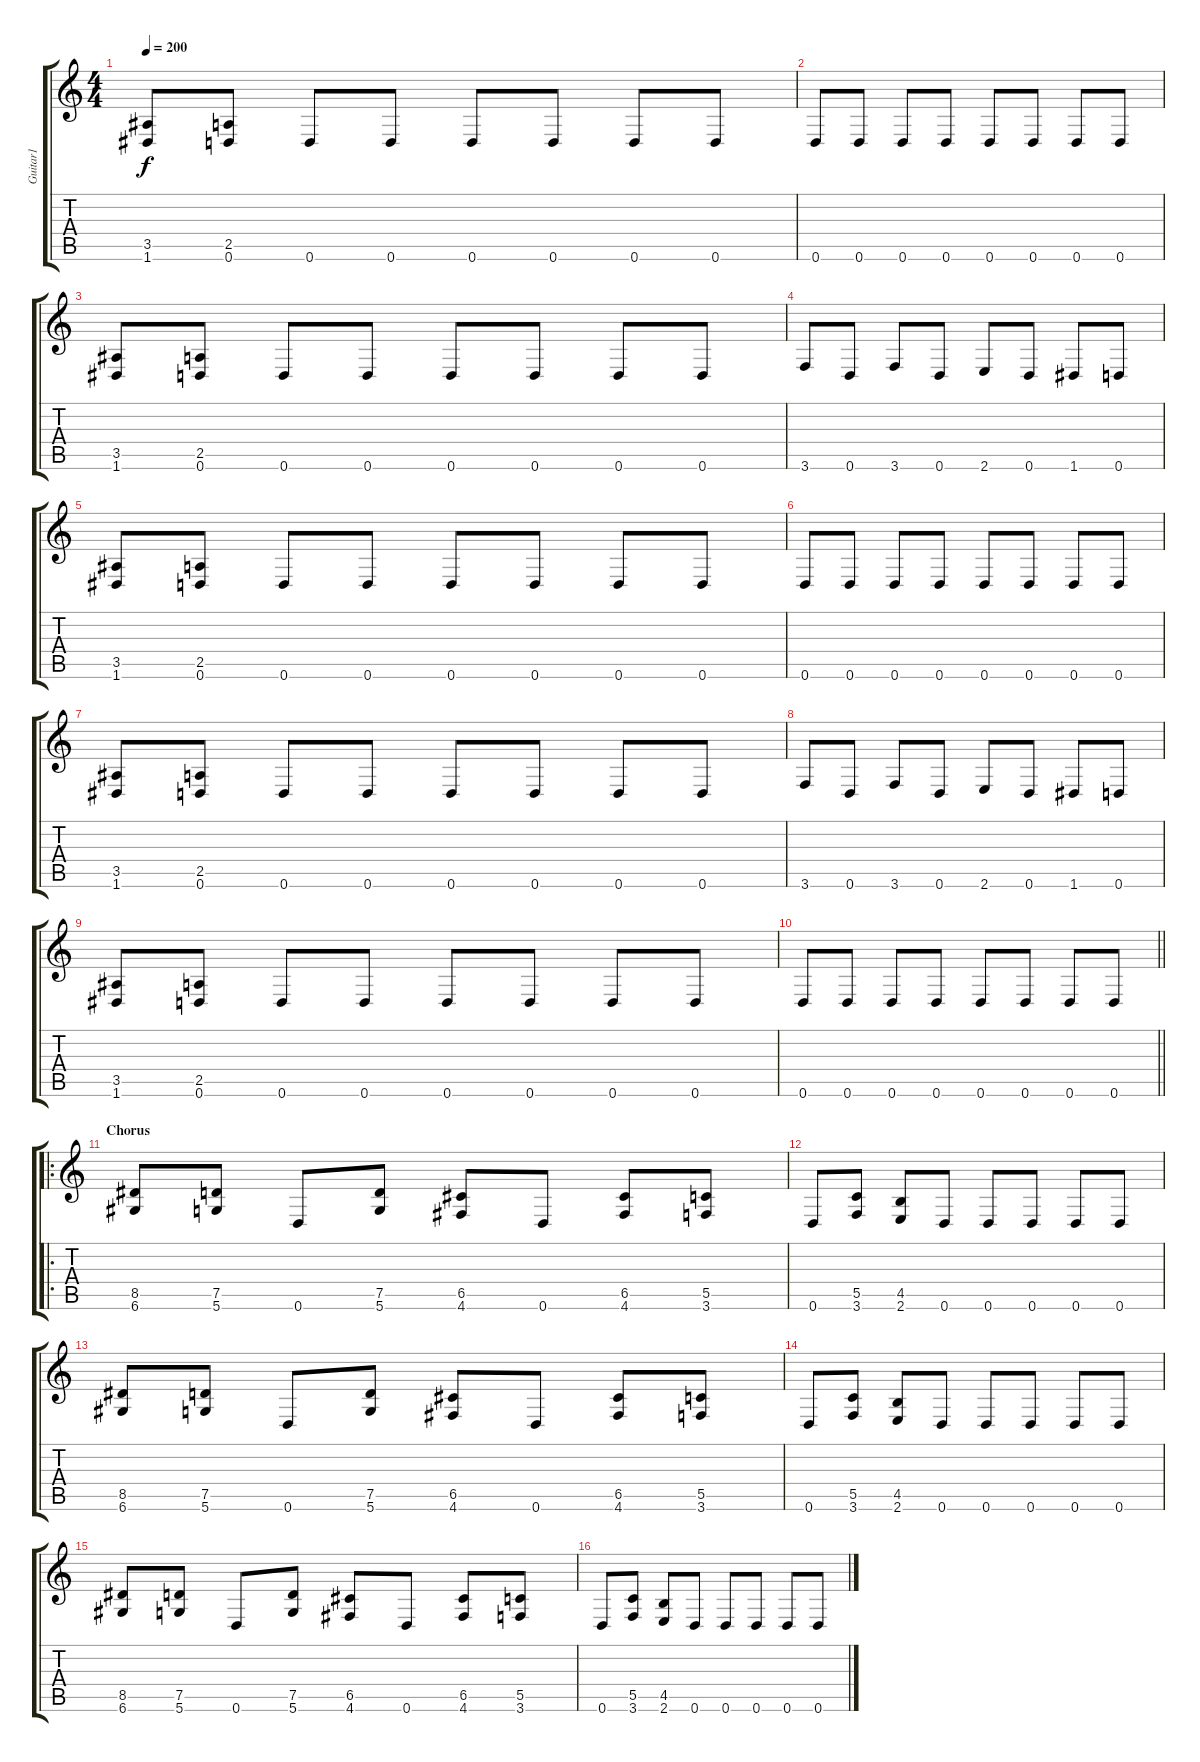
\track ("Guitar1" "Guitar1") {instrument overdrivenguitar}
\staff {score tabs}
\tuning (D4 A3 F3 C3 G2 D2) {hide}
\ts (4 4)
\tempo 200
\clef g2
\ks c
(3.5 1.6).8{dy f} (2.5 0.6).8 0.6.8 0.6.8 0.6.8 0.6.8 0.6.8 0.6.8 |
0.6.8 0.6.8 0.6.8 0.6.8 0.6.8 0.6.8 0.6.8 0.6.8 |
(3.5 1.6).8 (2.5 0.6).8 0.6.8 0.6.8 0.6.8 0.6.8 0.6.8 0.6.8 |
3.6.8 0.6.8 3.6.8 0.6.8 2.6.8 0.6.8 1.6.8 0.6.8 |
(3.5 1.6).8 (2.5 0.6).8 0.6.8 0.6.8 0.6.8 0.6.8 0.6.8 0.6.8 |
0.6.8 0.6.8 0.6.8 0.6.8 0.6.8 0.6.8 0.6.8 0.6.8 |
(3.5 1.6).8 (2.5 0.6).8 0.6.8 0.6.8 0.6.8 0.6.8 0.6.8 0.6.8 |
3.6.8 0.6.8 3.6.8 0.6.8 2.6.8 0.6.8 1.6.8 0.6.8 |
(3.5 1.6).8 (2.5 0.6).8 0.6.8 0.6.8 0.6.8 0.6.8 0.6.8 0.6.8 |
\barLineRight lightlight
0.6.8 0.6.8 0.6.8 0.6.8 0.6.8 0.6.8 0.6.8 0.6.8 |
\ro
\section ("" "Chorus")
(8.5 6.6).8 (7.5 5.6).8 0.6.8 (7.5 5.6).8 (6.5 4.6).8 0.6.8 (6.5 4.6).8 (5.5 3.6).8 |
0.6.8 (5.5 3.6).8 (4.5 2.6).8 0.6.8 0.6.8 0.6.8 0.6.8 0.6.8 |
(8.5 6.6).8 (7.5 5.6).8 0.6.8 (7.5 5.6).8 (6.5 4.6).8 0.6.8 (6.5 4.6).8 (5.5 3.6).8 |
0.6.8 (5.5 3.6).8 (4.5 2.6).8 0.6.8 0.6.8 0.6.8 0.6.8 0.6.8 |
(8.5 6.6).8 (7.5 5.6).8 0.6.8 (7.5 5.6).8 (6.5 4.6).8 0.6.8 (6.5 4.6).8 (5.5 3.6).8 |
0.6.8 (5.5 3.6).8 (4.5 2.6).8 0.6.8 0.6.8 0.6.8 0.6.8 0.6.8
